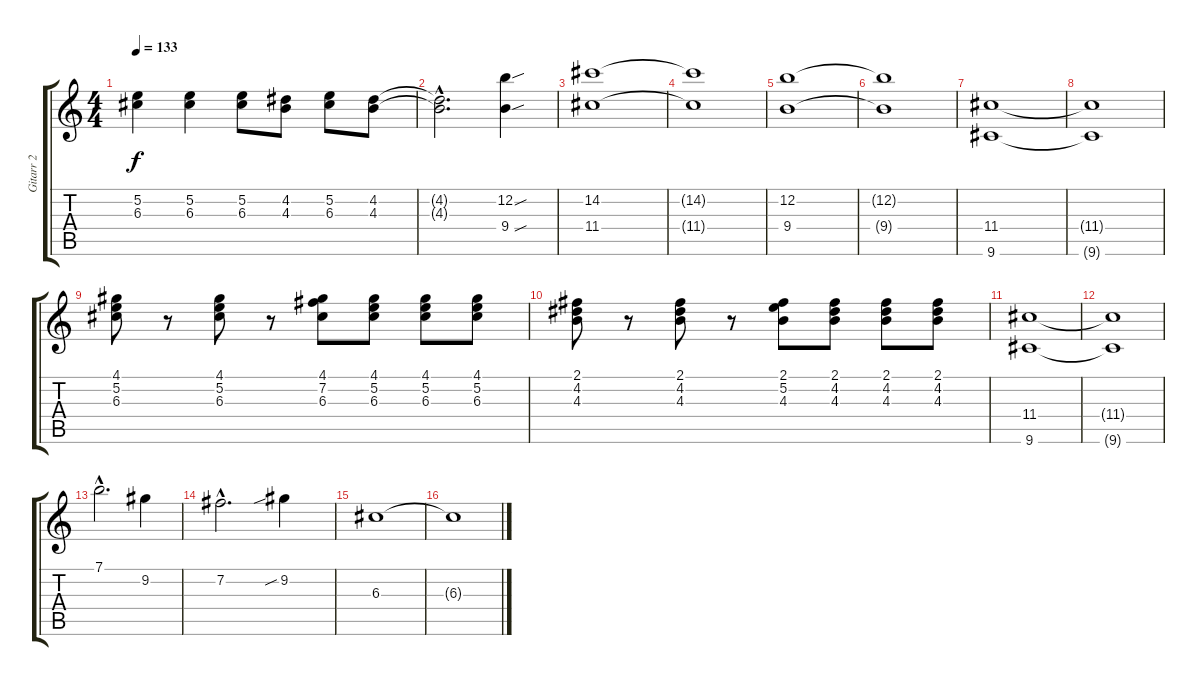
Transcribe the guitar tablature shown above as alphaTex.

\track ("Gitarr 2" "Gitarr 2") {instrument distortionguitar}
\staff {score tabs}
\tuning (E4 B3 G3 D3 A2 E2) {hide}
\ts (4 4)
\tempo 133
\clef g2
\ks c
(5.2{t} 6.3{t}).4{dy f} (5.2 6.3).4 (5.2 6.3).8 (4.2 4.3).8 (5.2 6.3).8 (4.2 4.3).8 |
(4.2{hac t} 4.3{hac t}).2{d} (12.2{sou} 9.4{sou}).4 |
(14.2 11.4).1 |
(14.2{t} 11.4{t}).1 |
(12.2 9.4).1 |
(12.2{t} 9.4{t}).1 |
(11.4 9.6).1 |
(11.4{t} 9.6{t}).1 |
(4.1 5.2 6.3).8 r.8 (4.1 5.2 6.3).8 r.8 (4.1 7.2 6.3).8 (4.1 5.2 6.3).8 (4.1 5.2 6.3).8 (4.1 5.2 6.3).8 |
(2.1 4.2 4.3).8 r.8 (2.1 4.2 4.3).8 r.8 (2.1 5.2 4.3).8 (2.1 4.2 4.3).8 (2.1 4.2 4.3).8 (2.1 4.2 4.3).8 |
(11.4 9.6).1 |
(11.4{t} 9.6{t}).1 |
7.1{hac}.2{d} 9.2.4 |
7.2{hac}.2{d} 9.2{sib}.4 |
6.3.1 |
6.3{t}.1
